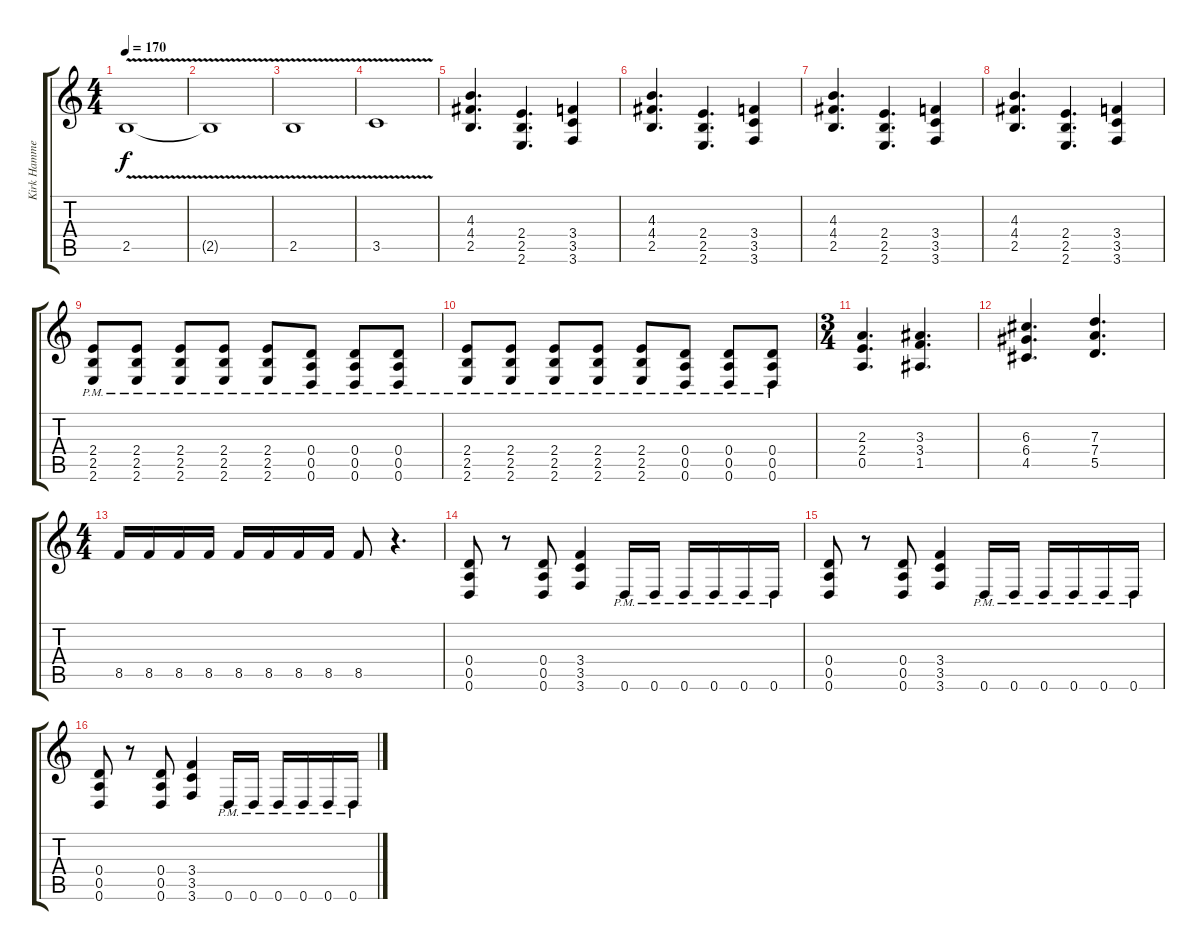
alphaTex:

\track ("Kirk Hammett" "Kirk Hamme") {instrument distortionguitar}
\staff {score tabs}
\tuning (E4 B3 G3 D3 A2 D2) {hide}
\ts (4 4)
\tempo 170
\clef g2
\ks c
2.5{v}.1{dy f} |
2.5{v t}.1 |
2.5{v}.1 |
3.5{v}.1 |
(4.3 4.4 2.5).4{d} (2.4 2.5 2.6).4{d} (3.4 3.5 3.6).4 |
(4.3 4.4 2.5).4{d} (2.4 2.5 2.6).4{d} (3.4 3.5 3.6).4 |
(4.3 4.4 2.5).4{d} (2.4 2.5 2.6).4{d} (3.4 3.5 3.6).4 |
(4.3 4.4 2.5).4{d} (2.4 2.5 2.6).4{d} (3.4 3.5 3.6).4 |
(2.4{pm} 2.5{pm} 2.6{pm}).8 (2.4{pm} 2.5{pm} 2.6{pm}).8 (2.4{pm} 2.5{pm} 2.6{pm}).8 (2.4{pm} 2.5{pm} 2.6{pm}).8 (2.4{pm} 2.5{pm} 2.6{pm}).8 (0.4{pm} 0.5{pm} 0.6{pm}).8 (0.4{pm} 0.5{pm} 0.6{pm}).8 (0.4{pm} 0.5{pm} 0.6{pm}).8 |
(2.4{pm} 2.5{pm} 2.6{pm}).8 (2.4{pm} 2.5{pm} 2.6{pm}).8 (2.4{pm} 2.5{pm} 2.6{pm}).8 (2.4{pm} 2.5{pm} 2.6{pm}).8 (2.4{pm} 2.5{pm} 2.6{pm}).8 (0.4{pm} 0.5{pm} 0.6{pm}).8 (0.4{pm} 0.5{pm} 0.6{pm}).8 (0.4{pm} 0.5{pm} 0.6{pm}).8 |
\ts (3 4)
(2.3 2.4 0.5).4{d} (3.3 3.4 1.5).4{d} |
(6.3 6.4 4.5).4{d} (7.3 7.4 5.5).4{d} |
\ts (4 4)
8.5.16 8.5.16 8.5.16 8.5.16 8.5.16 8.5.16 8.5.16 8.5.16 8.5.8 r.4{d} |
(0.4 0.5 0.6).8 r.8 (0.4 0.5 0.6).8 (3.4 3.5 3.6).4 0.6{pm}.16 0.6{pm}.16 0.6{pm}.16 0.6{pm}.16 0.6{pm}.16 0.6{pm}.16 |
(0.4 0.5 0.6).8 r.8 (0.4 0.5 0.6).8 (3.4 3.5 3.6).4 0.6{pm}.16 0.6{pm}.16 0.6{pm}.16 0.6{pm}.16 0.6{pm}.16 0.6{pm}.16 |
(0.4 0.5 0.6).8 r.8 (0.4 0.5 0.6).8 (3.4 3.5 3.6).4 0.6{pm}.16 0.6{pm}.16 0.6{pm}.16 0.6{pm}.16 0.6{pm}.16 0.6{pm}.16
